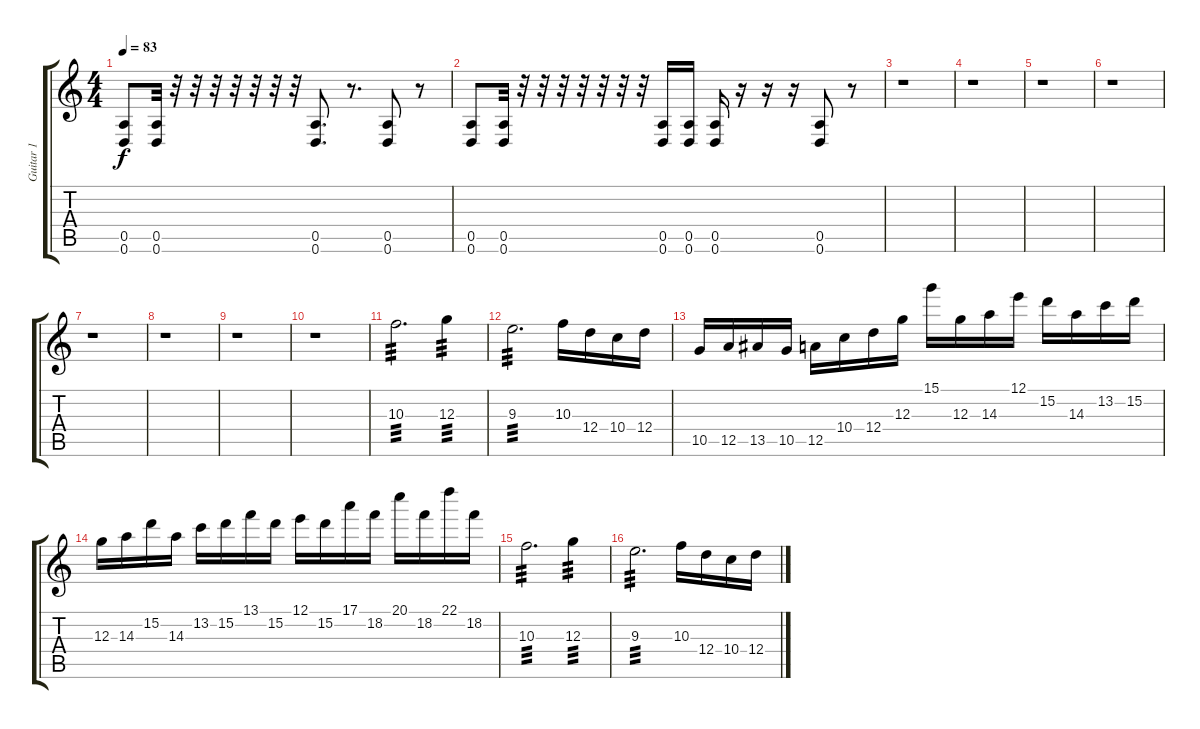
\track ("Guitar 1" "Guitar 1") {instrument distortionguitar}
\staff {score tabs}
\tuning (E4 B3 G3 D3 A2 D2) {hide}
\ts (4 4)
\tempo 83
\clef g2
\ks c
(0.5 0.6).8{dy f} (0.5 0.6).32 r.32 r.32 r.32 r.32 r.32 r.32 r.32 (0.5 0.6).8{d} r.8{d} (0.5 0.6).8 r.8 |
(0.5 0.6).8 (0.5 0.6).32 r.32 r.32 r.32 r.32 r.32 r.32 r.32 (0.5 0.6).16 (0.5 0.6).16 (0.5 0.6).16 r.16 r.16 r.16 (0.5 0.6).8 r.8 |
r.1 |
r.1 |
r.1 |
r.1 |
r.1 |
r.1 |
r.1 |
r.1 |
10.3.2{d tp 3} 12.3.4{tp 3} |
9.3.2{d tp 3} 10.3.16 12.4.16 10.4.16 12.4.16 |
10.5.16 12.5.16 13.5.16 10.5.16 12.5.16 10.4.16 12.4.16 12.3.16 15.1.16 12.3.16 14.3.16 12.1.16 15.2.16 14.3.16 13.2.16 15.2.16 |
12.3.16 14.3.16 15.2.16 14.3.16 13.2.16 15.2.16 13.1.16 15.2.16 12.1.16 15.2.16 17.1.16 18.2.16 20.1.16 18.2.16 22.1.16 18.2.16 |
10.3.2{d tp 3} 12.3.4{tp 3} |
9.3.2{d tp 3} 10.3.16 12.4.16 10.4.16 12.4.16
